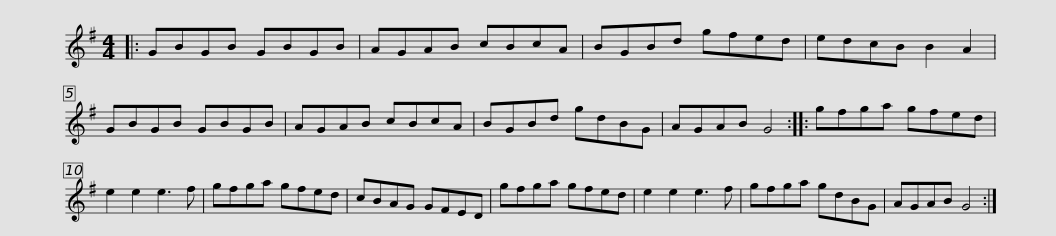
X:1
L:1/8
M:4/4
I:linebreak $
K:G
V:1 treble
V:1
|: GBGB GBGB | AGAB cBcA | BGBd gfed | edcB B2 A2 | GBGB GBGB |$ %5
 AGAB cBcA | BGBd gdBG | AGAB G4 :: gfga gfed | e2 e2 e3 f | %10
 gfga gfed |$ cBAG GFED | gfga gfed | e2 e2 e3 f | gfga gdBG | %15
 AGAB G4 :| %16
